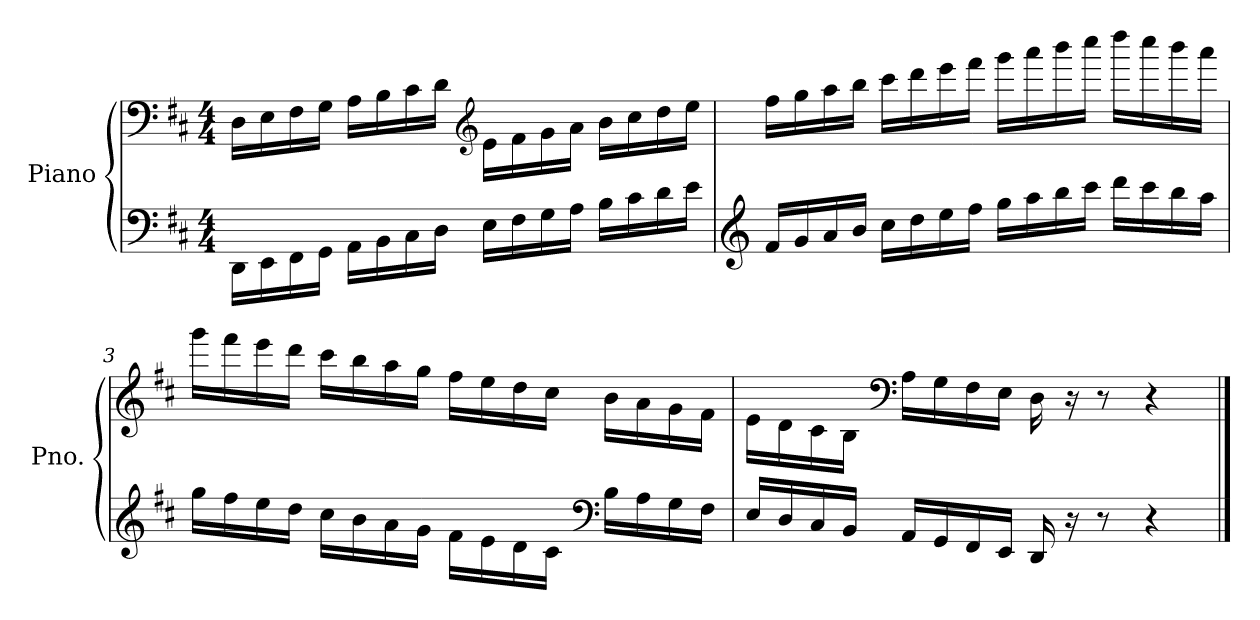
**kern	**kern
*part1	*part1
*staff2	*staff1
*I"Piano	*
*I'Pno.	*
*clefF4	*clefF4
*k[f#c#]	*k[f#c#]
*M4/4	*M4/4
=1	=1
16DD\LL	16D\LL
16EE\	16E\
16FF#\	16F#\
16GG\JJ	16G\JJ
16AA\LL	16A\LL
16BB\	16B\
16C#\	16c#\
16D\JJ	16d\JJ
*	*clefG2
16E\LL	16e\LL
16F#\	16f#\
16G\	16g\
16A\JJ	16a\JJ
16B\LL	16b\LL
16c#\	16cc#\
16d\	16dd\
16e\JJ	16ee\JJ
=2	=2
*clefG2	*
16f#/LL	16ff#\LL
16g/	16gg\
16a/	16aa\
16b/JJ	16bb\JJ
16cc#\LL	16ccc#\LL
16dd\	16ddd\
16ee\	16eee\
16ff#\JJ	16fff#\JJ
16gg\LL	16ggg\LL
16aa\	16aaa\
16bb\	16bbb\
16ccc#\JJ	16cccc#\JJ
16ddd\LL	16dddd\LL
16ccc#\	16cccc#\
16bb\	16bbb\
16aa\JJ	16aaa\JJ
!!LO:LB:g=z
=3	=3
16gg\LL	16ggg\LL
16ff#\	16fff#\
16ee\	16eee\
16dd\JJ	16ddd\JJ
16cc#\LL	16ccc#\LL
16b\	16bb\
16a\	16aa\
16g\JJ	16gg\JJ
16f#\LL	16ff#\LL
16e\	16ee\
16d\	16dd\
16c#\JJ	16cc#\JJ
*clefF4	*
16B\LL	16b\LL
16A\	16a\
16G\	16g\
16F#\JJ	16f#\JJ
=4	=4
16E/LL	16e\LL
16D/	16d\
16C#/	16c#\
16BB/JJ	16B\JJ
*	*clefF4
16AA/LL	16A\LL
16GG/	16G\
16FF#/	16F#\
16EE/JJ	16E\JJ
16DD/	16D\
16r	16r
8r	8r
4r	4r
==	==
*-	*-
